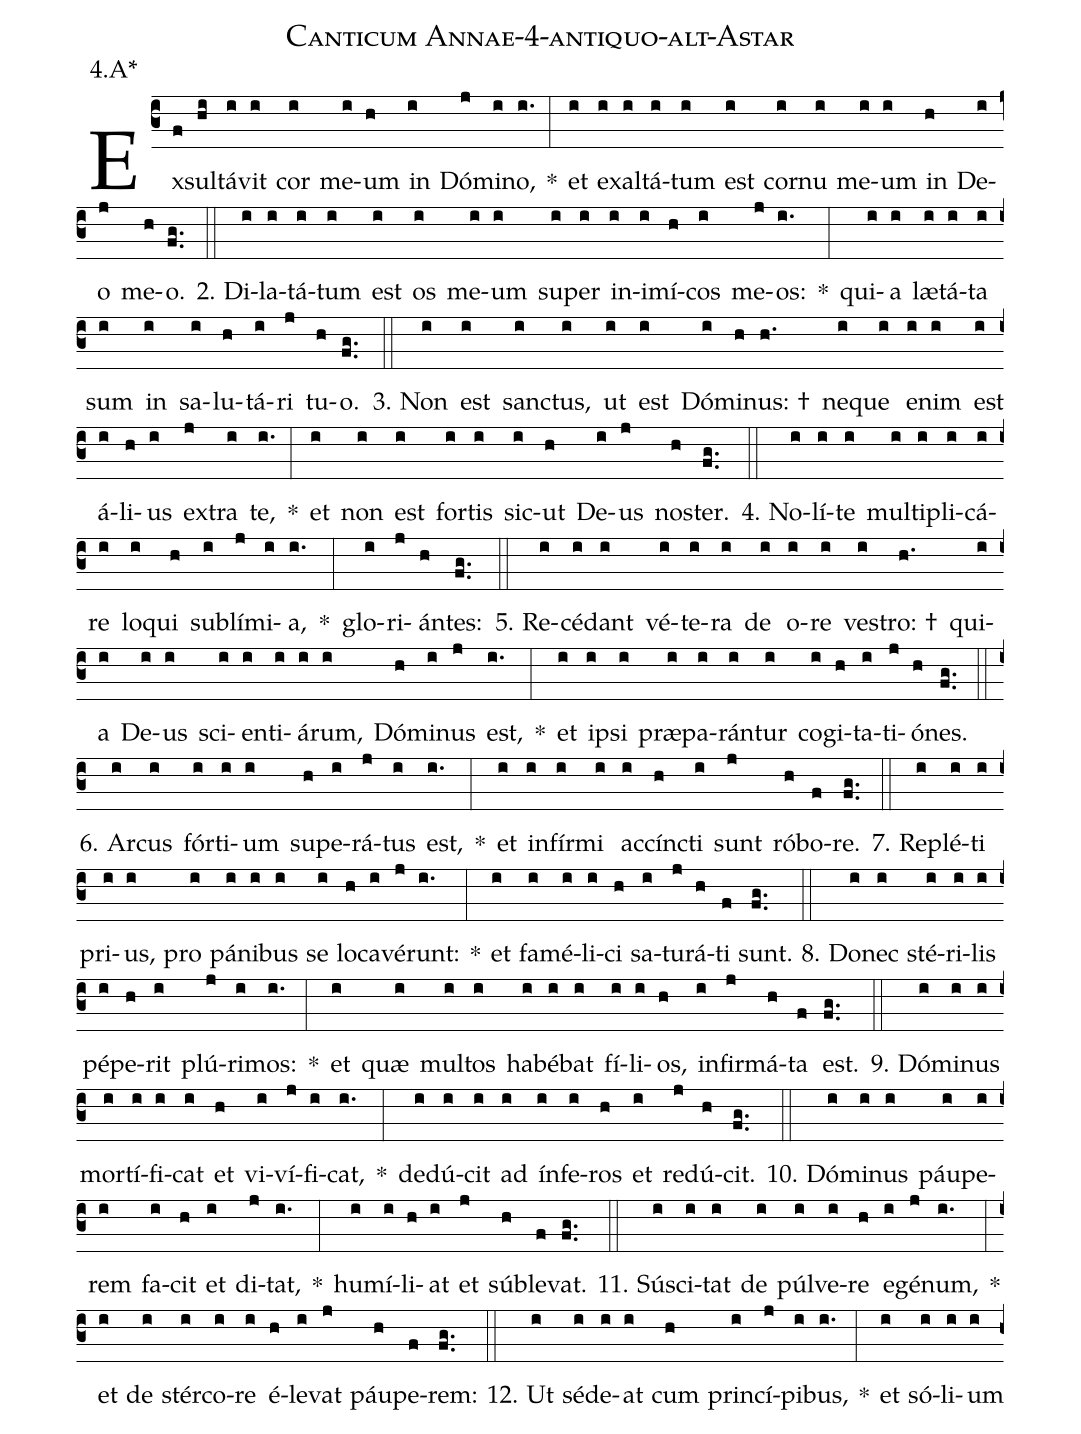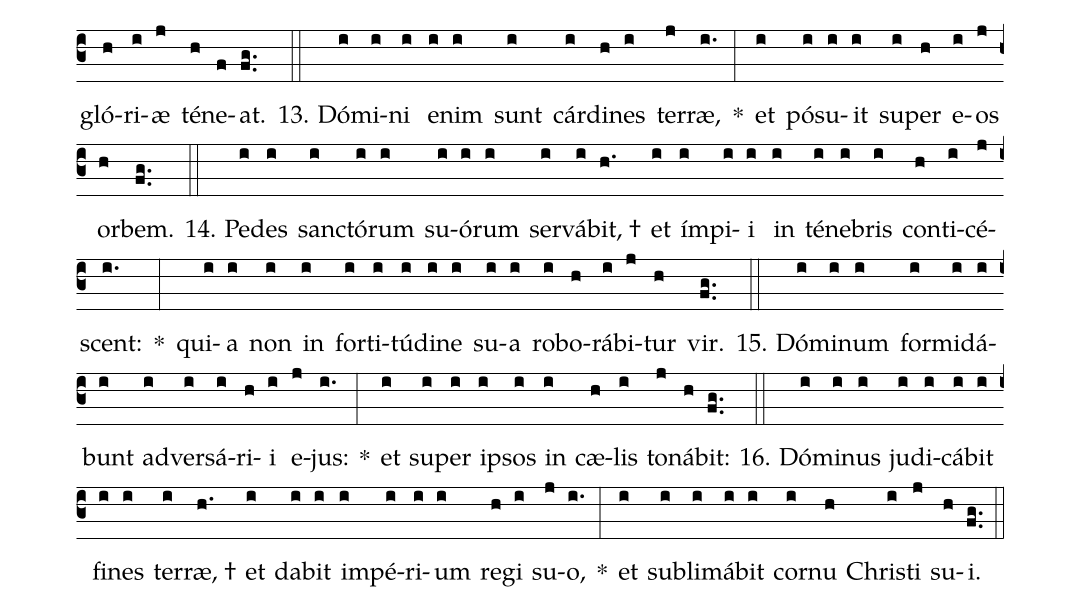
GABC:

name: Canticum Annae-4-antiquo-alt-Astar;
annotation: 4.A*;
%%
(c3)Ex(f)sul(hi)tá(i)vit(i) cor(i) me(i)um(h) in(i) Dó(j)mi(i)no,(i.) *(:) et(i) ex(i)al(i)tá(i)tum(i) est(i) cor(i)nu(i) me(i)um(i) in(h) De(i)o(j) me(h)o.(fg..) (::)
2. Di(i)la(i)tá(i)tum(i) est(i) os(i) me(i)um(i) su(i)per(i) in(i)i(i)mí(h)cos(i) me(j)os:(i.) *(:) qui(i)a(i) læ(i)tá(i)ta(i) sum(i) in(i) sa(i)lu(h)tá(i)ri(j) tu(h)o.(fg..) (::)
3. Non(i) est(i) sanc(i)tus,(i) ut(i) est(i) Dó(i)mi(h)nus: †(h.) ne(i)que(i) e(i)nim(i) est(i) á(i)li(h)us(i) ex(j)tra(i) te,(i.) *(:) et(i) non(i) est(i) for(i)tis(i) sic(i)ut(h) De(i)us(j) nos(h)ter.(fg..) (::)
4. No(i)lí(i)te(i) mul(i)ti(i)pli(i)cá(i)re(i) lo(i)qui(h) sub(i)lí(j)mi(i)a,(i.) *(:) glo(i)ri(j)án(h)tes:(fg..) (::)
5. Re(i)cé(i)dant(i) vé(i)te(i)ra(i) de(i) o(i)re(i) ves(i)tro: †(h.) qui(i)a(i) De(i)us(i) sci(i)en(i)ti(i)á(i)rum,(i) Dó(h)mi(i)nus(j) est,(i.) *(:) et(i) ip(i)si(i) præ(i)pa(i)rán(i)tur(i) co(i)gi(h)ta(i)ti(j)ó(h)nes.(fg..) (::)
6. Ar(i)cus(i) fór(i)ti(i)um(i) su(h)pe(i)rá(j)tus(i) est,(i.) *(:) et(i) in(i)fír(i)mi(i) ac(i)cínc(h)ti(i) sunt(j) ró(h)bo(f)re.(fg..) (::)
7. Re(i)plé(i)ti(i) pri(i)us,(i) pro(i) pá(i)ni(i)bus(i) se(i) lo(h)ca(i)vé(j)runt:(i.) *(:) et(i) fa(i)mé(i)li(i)ci(h) sa(i)tu(j)rá(h)ti(f) sunt.(fg..) (::)
8. Do(i)nec(i) sté(i)ri(i)lis(i) pé(i)pe(h)rit(i) plú(j)ri(i)mos:(i.) *(:) et(i) quæ(i) mul(i)tos(i) ha(i)bé(i)bat(i) fí(i)li(i)os,(h) in(i)fir(j)má(h)ta(f) est.(fg..) (::)
9. Dó(i)mi(i)nus(i) mor(i)tí(i)fi(i)cat(i) et(h) vi(i)ví(j)fi(i)cat,(i.) *(:) de(i)dú(i)cit(i) ad(i) ín(i)fe(i)ros(h) et(i) re(j)dú(h)cit.(fg..) (::)
10. Dó(i)mi(i)nus(i) páu(i)pe(i)rem(i) fa(i)cit(h) et(i) di(j)tat,(i.) *(:) hu(i)mí(i)li(h)at(i) et(j) súb(h)le(f)vat.(fg..) (::)
11. Sú(i)sci(i)tat(i) de(i) púl(i)ve(i)re(h) e(i)gé(j)num,(i.) *(:) et(i) de(i) stér(i)co(i)re(i) é(h)le(i)vat(j) páu(h)pe(f)rem:(fg..) (::)
12. Ut(i) sé(i)de(i)at(i) cum(h) prin(i)cí(j)pi(i)bus,(i.) *(:) et(i) só(i)li(i)um(i) gló(h)ri(i)æ(j) té(h)ne(f)at.(fg..) (::)
13. Dó(i)mi(i)ni(i) e(i)nim(i) sunt(i) cár(i)di(h)nes(i) ter(j)ræ,(i.) *(:) et(i) pó(i)su(i)it(i) su(i)per(h) e(i)os(j) or(h)bem.(fg..) (::)
14. Pe(i)des(i) sanc(i)tó(i)rum(i) su(i)ó(i)rum(i) ser(i)vá(i)bit, †(h.) et(i) ím(i)pi(i)i(i) in(i) té(i)ne(i)bris(i) con(h)ti(i)cé(j)scent:(i.) *(:) qui(i)a(i) non(i) in(i) for(i)ti(i)tú(i)di(i)ne(i) su(i)a(i) ro(i)bo(h)rá(i)bi(j)tur(h) vir.(fg..) (::)
15. Dó(i)mi(i)num(i) for(i)mi(i)dá(i)bunt(i) ad(i)ver(i)sá(i)ri(h)i(i) e(j)jus:(i.) *(:) et(i) su(i)per(i) ip(i)sos(i) in(i) cæ(h)lis(i) to(j)ná(h)bit:(fg..) (::)
16. Dó(i)mi(i)nus(i) ju(i)di(i)cá(i)bit(i) fi(i)nes(i) ter(i)ræ, †(h.) et(i) da(i)bit(i) im(i)pé(i)ri(i)um(i) re(h)gi(i) su(j)o,(i.) *(:) et(i) sub(i)li(i)má(i)bit(i) cor(i)nu(h) Chris(i)ti(j) su(h)i.(fg..) (::)
